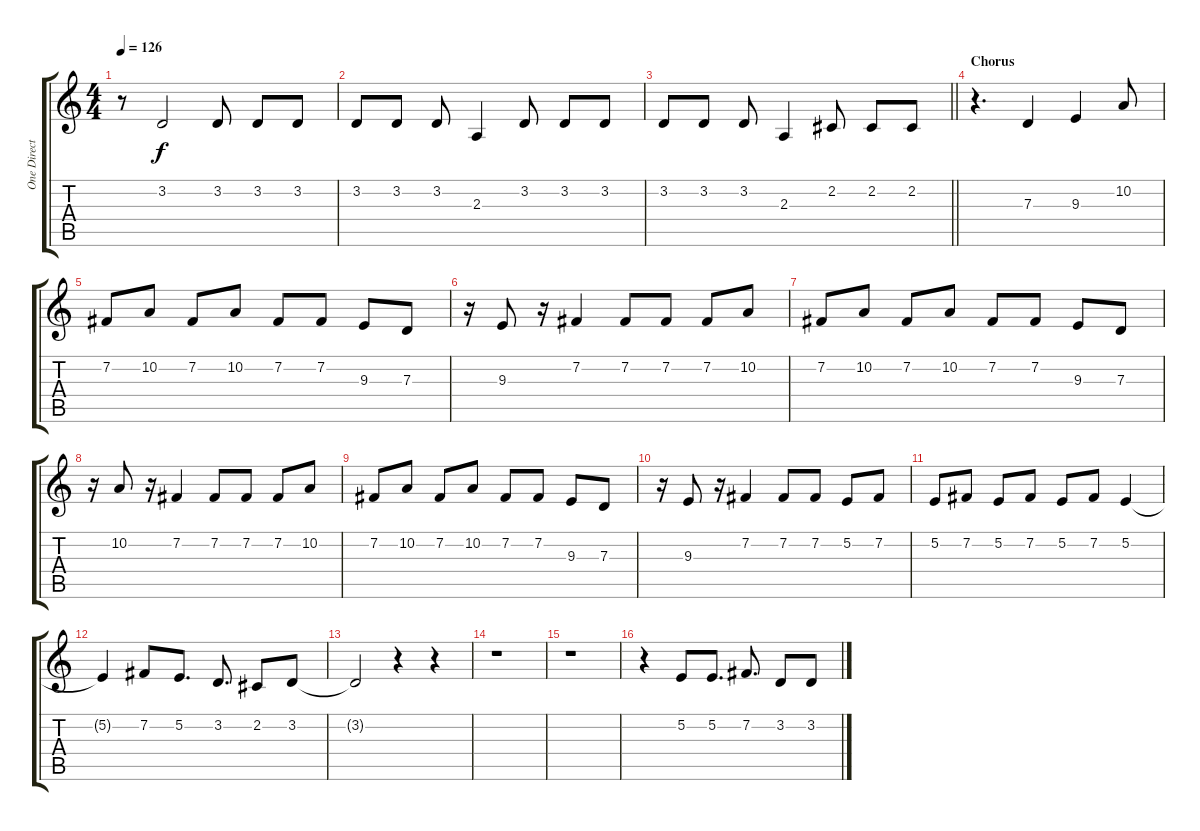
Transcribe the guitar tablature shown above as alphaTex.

\track ("One Direction" "One Direct") {instrument flute}
\staff {score tabs}
\tuning (E4 B3 G3 D3 A2 E2) {hide}
\ts (4 4)
\tempo 126
\clef g2
\ks c
r.8{dy f} 3.2.2 3.2.8 3.2.8 3.2.8 |
3.2.8 3.2.8 3.2.8 2.3.4 3.2.8 3.2.8 3.2.8 |
\barLineRight lightlight
3.2.8 3.2.8 3.2.8 2.3.4 2.2.8 2.2.8 2.2.8 |
\section ("" "Chorus")
r.4{d} 7.3.4 9.3.4 10.2.8 |
7.2.8 10.2.8 7.2.8 10.2.8 7.2.8 7.2.8 9.3.8 7.3.8 |
r.16 9.3.8 r.16 7.2.4 7.2.8 7.2.8 7.2.8 10.2.8 |
7.2.8 10.2.8 7.2.8 10.2.8 7.2.8 7.2.8 9.3.8 7.3.8 |
r.16 10.2.8 r.16 7.2.4 7.2.8 7.2.8 7.2.8 10.2.8 |
7.2.8 10.2.8 7.2.8 10.2.8 7.2.8 7.2.8 9.3.8 7.3.8 |
r.16 9.3.8 r.16 7.2.4 7.2.8 7.2.8 5.2.8 7.2.8 |
5.2.8 7.2.8 5.2.8 7.2.8 5.2.8 7.2.8 5.2.4 |
5.2{t}.4 7.2.8 5.2.8{d} 3.2.8{d} 2.2.8 3.2.8 |
3.2{t}.2 r.4 r.4 |
r.1 |
r.1 |
r.4 5.2.8 5.2.8{d} 7.2.8{d} 3.2.8 3.2.8
